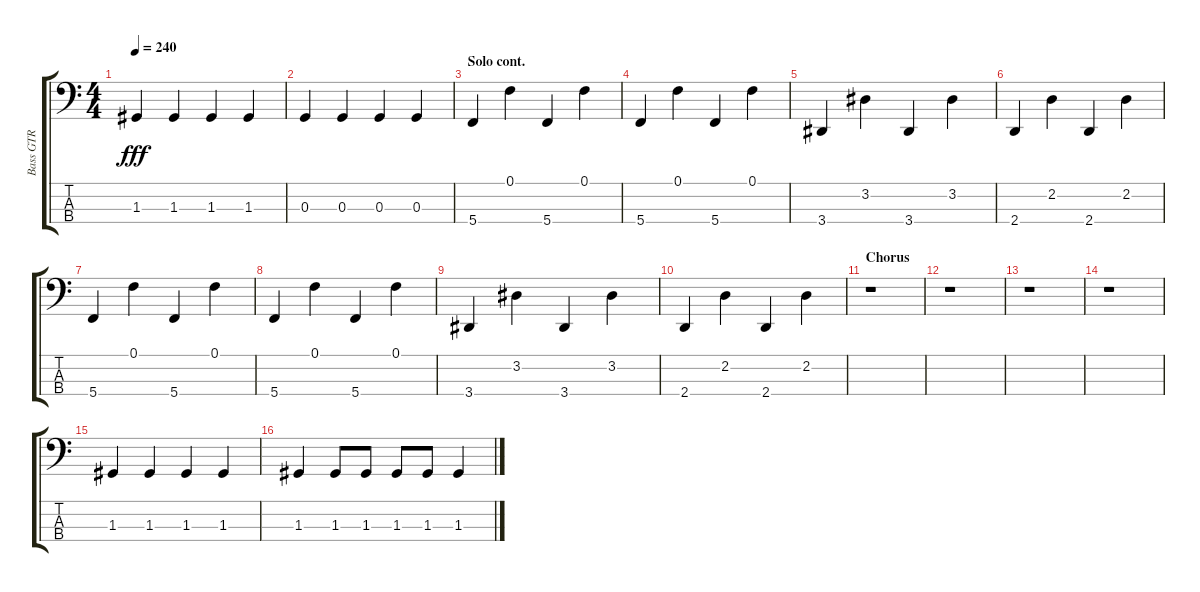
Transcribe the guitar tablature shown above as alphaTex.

\track ("Bass GTR" "Bass GTR") {instrument electricbassfinger}
\staff {score tabs}
\tuning (F2 C2 G1 C1) {hide}
\ts (4 4)
\tempo 240
\clef f4
\ks aminor
1.3.4{dy fff} 1.3.4 1.3.4 1.3.4 |
0.3.4 0.3.4 0.3.4 0.3.4 |
\section ("" "Solo cont.")
5.4.4 0.1.4 5.4.4 0.1.4 |
5.4.4 0.1.4 5.4.4 0.1.4 |
3.4.4 3.2.4 3.4.4 3.2.4 |
2.4.4 2.2.4 2.4.4 2.2.4 |
5.4.4 0.1.4 5.4.4 0.1.4 |
5.4.4 0.1.4 5.4.4 0.1.4 |
3.4.4 3.2.4 3.4.4 3.2.4 |
2.4.4 2.2.4 2.4.4 2.2.4 |
\section ("" "Chorus")
r.1 |
r.1 |
r.1 |
r.1 |
1.3.4 1.3.4 1.3.4 1.3.4 |
1.3.4 1.3.8 1.3.8 1.3.8 1.3.8 1.3.4
